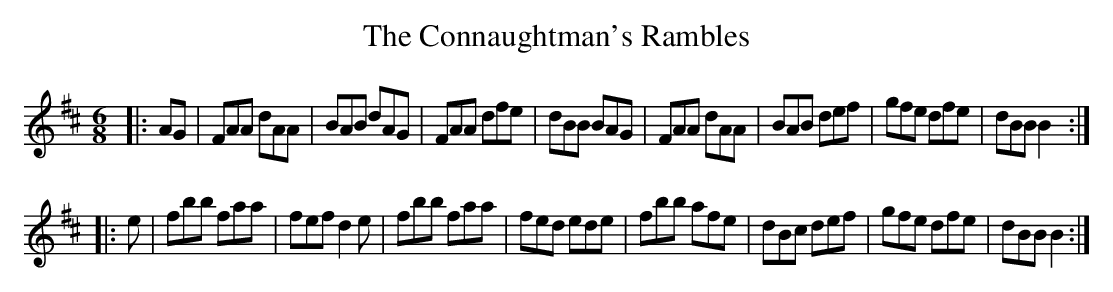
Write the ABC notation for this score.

X:1
T:Connaughtman's Rambles, The
L:1/8
M:6/8
K:D major
|:AG|FAA dAA|BAB dAG|FAA dfe|dBB BAG|FAA dAA|BAB def|gfe dfe|dBB B2:|
|:e|fbb faa|fef d2e|fbb faa|fed ede|fbb afe|dBc def|gfe dfe|dBB B2:|
